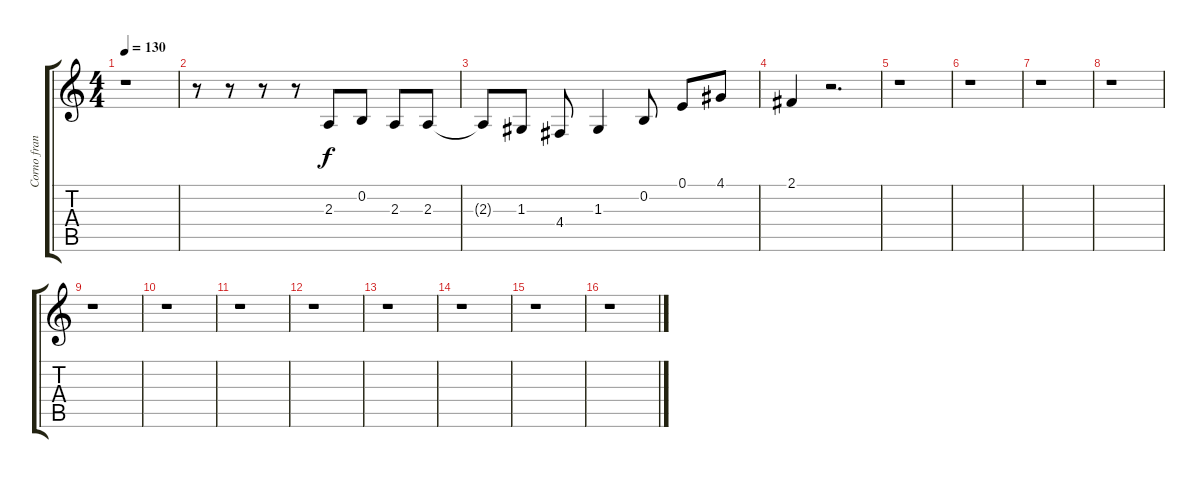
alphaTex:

\track ("Corno francés" "Corno fran") {instrument frenchhorn}
\staff {score tabs}
\tuning (E4 B3 G3 D3 A2 E2) {hide}
\ts (4 4)
\tempo 130
\clef g2
\ks c
r.1{dy f} |
r.8 r.8 r.8 r.8 2.3.8 0.2.8 2.3.8 2.3.8 |
2.3{t}.8 1.3.8 4.4.8 1.3.4 0.2.8 0.1.8 4.1.8 |
2.1.4 r.2{d} |
r.1 |
r.1 |
r.1 |
r.1 |
r.1 |
r.1 |
r.1 |
r.1 |
r.1 |
r.1 |
r.1 |
r.1
